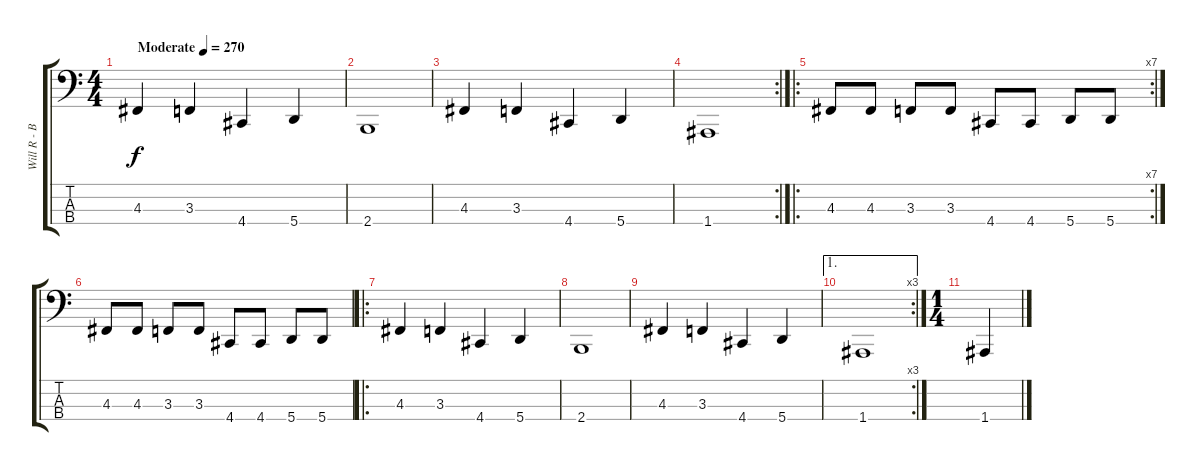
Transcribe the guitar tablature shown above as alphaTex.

\track ("Will R - Bass" "Will R - B") {instrument electricbassfinger}
\staff {score tabs}
\tuning (C2 G1 D1 A0) {hide}
\ts (4 4)
\tempo (270 "Moderate")
\clef f4
\ks c
4.3.4{dy f instrument electricbassfinger} 3.3.4 4.4.4 5.4.4 |
2.4.1 |
4.3.4 3.3.4 4.4.4 5.4.4 |
\rc 2
1.4.1 |
\ro
\rc 7
4.3.8 4.3.8 3.3.8 3.3.8 4.4.8 4.4.8 5.4.8 5.4.8 |
4.3.8 4.3.8 3.3.8 3.3.8 4.4.8 4.4.8 5.4.8 5.4.8 |
\ro
4.3.4 3.3.4 4.4.4 5.4.4 |
2.4.1 |
4.3.4 3.3.4 4.4.4 5.4.4 |
\ae 1
\rc 3
1.4.1 |
\ts (1 4)
1.4.4
